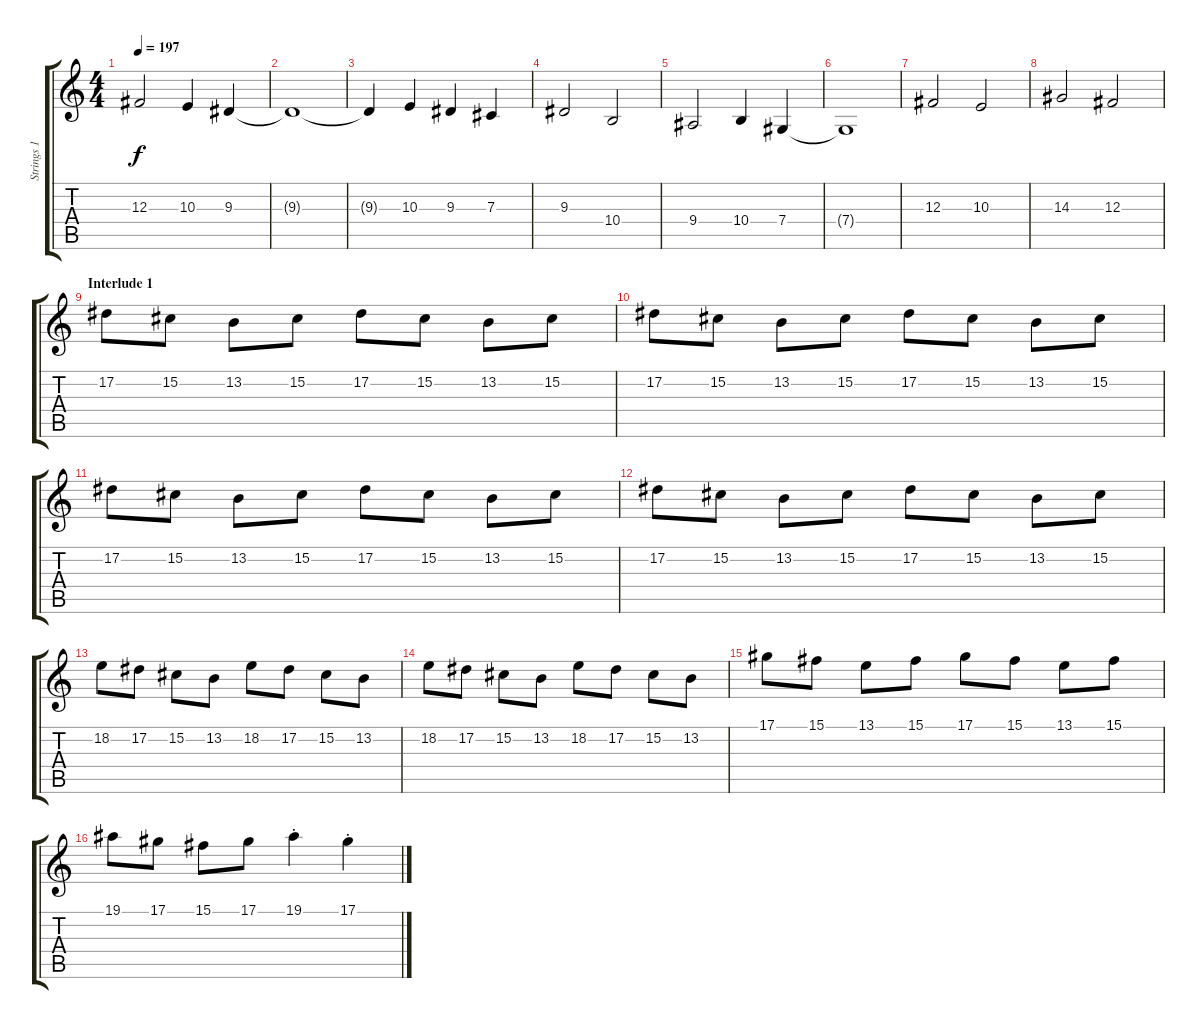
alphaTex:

\track ("Strings 1" "Strings 1") {instrument stringensemble1}
\staff {score tabs}
\tuning (Eb4 Bb3 Gb3 Db3 Ab2 Eb2) {hide}
\ts (4 4)
\tempo 197
\clef g2
\ks c
12.3.2{dy f} 10.3.4 9.3.4 |
9.3{t}.1 |
9.3{t}.4 10.3.4 9.3.4 7.3.4 |
9.3.2 10.4.2 |
9.4.2 10.4.4 7.4.4 |
7.4{t}.1 |
12.3.2 10.3.2 |
14.3.2 12.3.2 |
\section ("" "Interlude 1")
17.2.8{volume 16} 15.2.8 13.2.8 15.2.8 17.2.8 15.2.8 13.2.8 15.2.8 |
17.2.8 15.2.8 13.2.8 15.2.8 17.2.8 15.2.8 13.2.8 15.2.8 |
17.2.8 15.2.8 13.2.8 15.2.8 17.2.8 15.2.8 13.2.8 15.2.8 |
17.2.8 15.2.8 13.2.8 15.2.8 17.2.8 15.2.8 13.2.8 15.2.8 |
18.2.8 17.2.8 15.2.8 13.2.8 18.2.8 17.2.8 15.2.8 13.2.8 |
18.2.8 17.2.8 15.2.8 13.2.8 18.2.8 17.2.8 15.2.8 13.2.8 |
17.1.8 15.1.8 13.1.8 15.1.8 17.1.8 15.1.8 13.1.8 15.1.8 |
19.1.8 17.1.8 15.1.8 17.1.8 19.1{st}.4 17.1{st}.4
